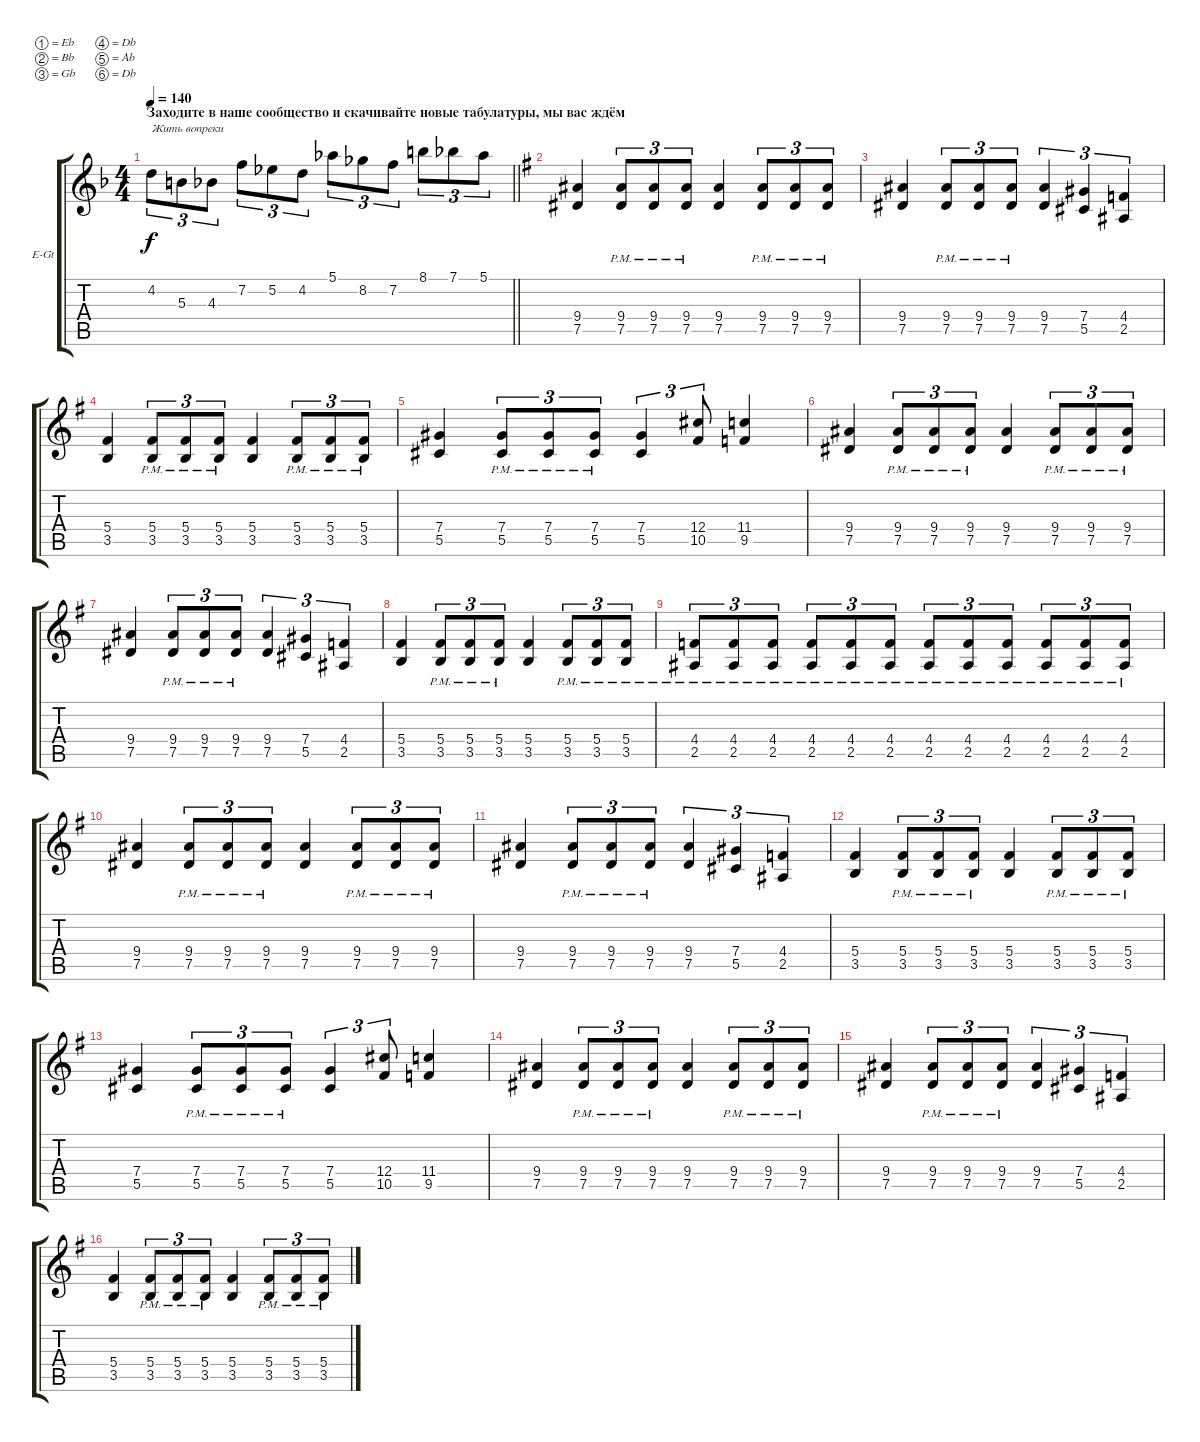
\bracketExtendMode groupsimilarinstruments
\firstSystemTrackNameOrientation horizontal
\otherSystemsTrackNameOrientation horizontal
\track ("Андрей Голованов" "E-Gt") {instrument distortionguitar}
\staff {score tabs}
\tuning (Eb4 Bb3 Gb3 Db3 Ab2 Db2)
\ts (4 4)
\beaming (8 2 2 2 2)
\section ("" "Заходите в наше сообщество и скачивайте новые табулатуры, мы вас ждём")
\tempo 140
\clef g2
\barLineRight lightlight
\ks dminor
4.2.8{tu (3 2) txt "Жить вопреки" dy f instrument distortionguitar} 5.3.8{tu (3 2)} 4.3.8{tu (3 2)} 7.2.8{tu (3 2)} 5.2.8{tu (3 2)} 4.2.8{tu (3 2)} 5.1.8{tu (3 2)} 8.2.8{tu (3 2)} 7.2.8{tu (3 2)} 8.1.8{tu (3 2)} 7.1.8{tu (3 2)} 5.1.8{tu (3 2)} |
\ks eminor
(9.4 7.5).4 (9.4{pm} 7.5{pm}).8{tu (3 2)} (9.4{pm} 7.5{pm}).8{tu (3 2)} (9.4{pm} 7.5{pm}).8{tu (3 2)} (9.4 7.5).4 (9.4{pm} 7.5{pm}).8{tu (3 2)} (9.4{pm} 7.5{pm}).8{tu (3 2)} (9.4{pm} 7.5{pm}).8{tu (3 2)} |
(9.4 7.5).4 (9.4{pm} 7.5{pm}).8{tu (3 2)} (9.4{pm} 7.5{pm}).8{tu (3 2)} (9.4{pm} 7.5{pm}).8{tu (3 2)} (9.4 7.5).4{tu (3 2)} (7.4 5.5).4{tu (3 2)} (4.4 2.5).4{tu (3 2)} |
(5.4 3.5).4 (5.4{pm} 3.5{pm}).8{tu (3 2)} (5.4{pm} 3.5{pm}).8{tu (3 2)} (5.4{pm} 3.5{pm}).8{tu (3 2)} (5.4 3.5).4 (5.4{pm} 3.5{pm}).8{tu (3 2)} (5.4{pm} 3.5{pm}).8{tu (3 2)} (5.4{pm} 3.5{pm}).8{tu (3 2)} |
(7.4 5.5).4 (7.4{pm} 5.5{pm}).8{tu (3 2)} (7.4{pm} 5.5{pm}).8{tu (3 2)} (7.4{pm} 5.5{pm}).8{tu (3 2)} (7.4 5.5).4{tu (3 2)} (12.4 10.5).8{tu (3 2)} (11.4 9.5).4 |
(9.4 7.5).4 (9.4{pm} 7.5{pm}).8{tu (3 2)} (9.4{pm} 7.5{pm}).8{tu (3 2)} (9.4{pm} 7.5{pm}).8{tu (3 2)} (9.4 7.5).4 (9.4{pm} 7.5{pm}).8{tu (3 2)} (9.4{pm} 7.5{pm}).8{tu (3 2)} (9.4{pm} 7.5{pm}).8{tu (3 2)} |
(9.4 7.5).4 (9.4{pm} 7.5{pm}).8{tu (3 2)} (9.4{pm} 7.5{pm}).8{tu (3 2)} (9.4{pm} 7.5{pm}).8{tu (3 2)} (9.4 7.5).4{tu (3 2)} (7.4 5.5).4{tu (3 2)} (4.4 2.5).4{tu (3 2)} |
(5.4 3.5).4 (5.4{pm} 3.5{pm}).8{tu (3 2)} (5.4{pm} 3.5{pm}).8{tu (3 2)} (5.4{pm} 3.5{pm}).8{tu (3 2)} (5.4 3.5).4 (5.4{pm} 3.5{pm}).8{tu (3 2)} (5.4{pm} 3.5{pm}).8{tu (3 2)} (5.4{pm} 3.5{pm}).8{tu (3 2)} |
(4.4{pm} 2.5{pm}).8{tu (3 2)} (4.4{pm} 2.5{pm}).8{tu (3 2)} (4.4{pm} 2.5{pm}).8{tu (3 2)} (4.4{pm} 2.5{pm}).8{tu (3 2)} (4.4{pm} 2.5{pm}).8{tu (3 2)} (4.4{pm} 2.5{pm}).8{tu (3 2)} (4.4{pm} 2.5{pm}).8{tu (3 2)} (4.4{pm} 2.5{pm}).8{tu (3 2)} (4.4{pm} 2.5{pm}).8{tu (3 2)} (4.4{pm} 2.5{pm}).8{tu (3 2)} (4.4{pm} 2.5{pm}).8{tu (3 2)} (4.4{pm} 2.5{pm}).8{tu (3 2)} |
(9.4 7.5).4 (9.4{pm} 7.5{pm}).8{tu (3 2)} (9.4{pm} 7.5{pm}).8{tu (3 2)} (9.4{pm} 7.5{pm}).8{tu (3 2)} (9.4 7.5).4 (9.4{pm} 7.5{pm}).8{tu (3 2)} (9.4{pm} 7.5{pm}).8{tu (3 2)} (9.4{pm} 7.5{pm}).8{tu (3 2)} |
(9.4 7.5).4 (9.4{pm} 7.5{pm}).8{tu (3 2)} (9.4{pm} 7.5{pm}).8{tu (3 2)} (9.4{pm} 7.5{pm}).8{tu (3 2)} (9.4 7.5).4{tu (3 2)} (7.4 5.5).4{tu (3 2)} (4.4 2.5).4{tu (3 2)} |
(5.4 3.5).4 (5.4{pm} 3.5{pm}).8{tu (3 2)} (5.4{pm} 3.5{pm}).8{tu (3 2)} (5.4{pm} 3.5{pm}).8{tu (3 2)} (5.4 3.5).4 (5.4{pm} 3.5{pm}).8{tu (3 2)} (5.4{pm} 3.5{pm}).8{tu (3 2)} (5.4{pm} 3.5{pm}).8{tu (3 2)} |
(7.4 5.5).4 (7.4{pm} 5.5{pm}).8{tu (3 2)} (7.4{pm} 5.5{pm}).8{tu (3 2)} (7.4{pm} 5.5{pm}).8{tu (3 2)} (7.4 5.5).4{tu (3 2)} (12.4 10.5).8{tu (3 2)} (11.4 9.5).4 |
(9.4 7.5).4 (9.4{pm} 7.5{pm}).8{tu (3 2)} (9.4{pm} 7.5{pm}).8{tu (3 2)} (9.4{pm} 7.5{pm}).8{tu (3 2)} (9.4 7.5).4 (9.4{pm} 7.5{pm}).8{tu (3 2)} (9.4{pm} 7.5{pm}).8{tu (3 2)} (9.4{pm} 7.5{pm}).8{tu (3 2)} |
(9.4 7.5).4 (9.4{pm} 7.5{pm}).8{tu (3 2)} (9.4{pm} 7.5{pm}).8{tu (3 2)} (9.4{pm} 7.5{pm}).8{tu (3 2)} (9.4 7.5).4{tu (3 2)} (7.4 5.5).4{tu (3 2)} (4.4 2.5).4{tu (3 2)} |
(5.4 3.5).4 (5.4{pm} 3.5{pm}).8{tu (3 2)} (5.4{pm} 3.5{pm}).8{tu (3 2)} (5.4{pm} 3.5{pm}).8{tu (3 2)} (5.4 3.5).4 (5.4{pm} 3.5{pm}).8{tu (3 2)} (5.4{pm} 3.5{pm}).8{tu (3 2)} (5.4{pm} 3.5{pm}).8{tu (3 2)}
